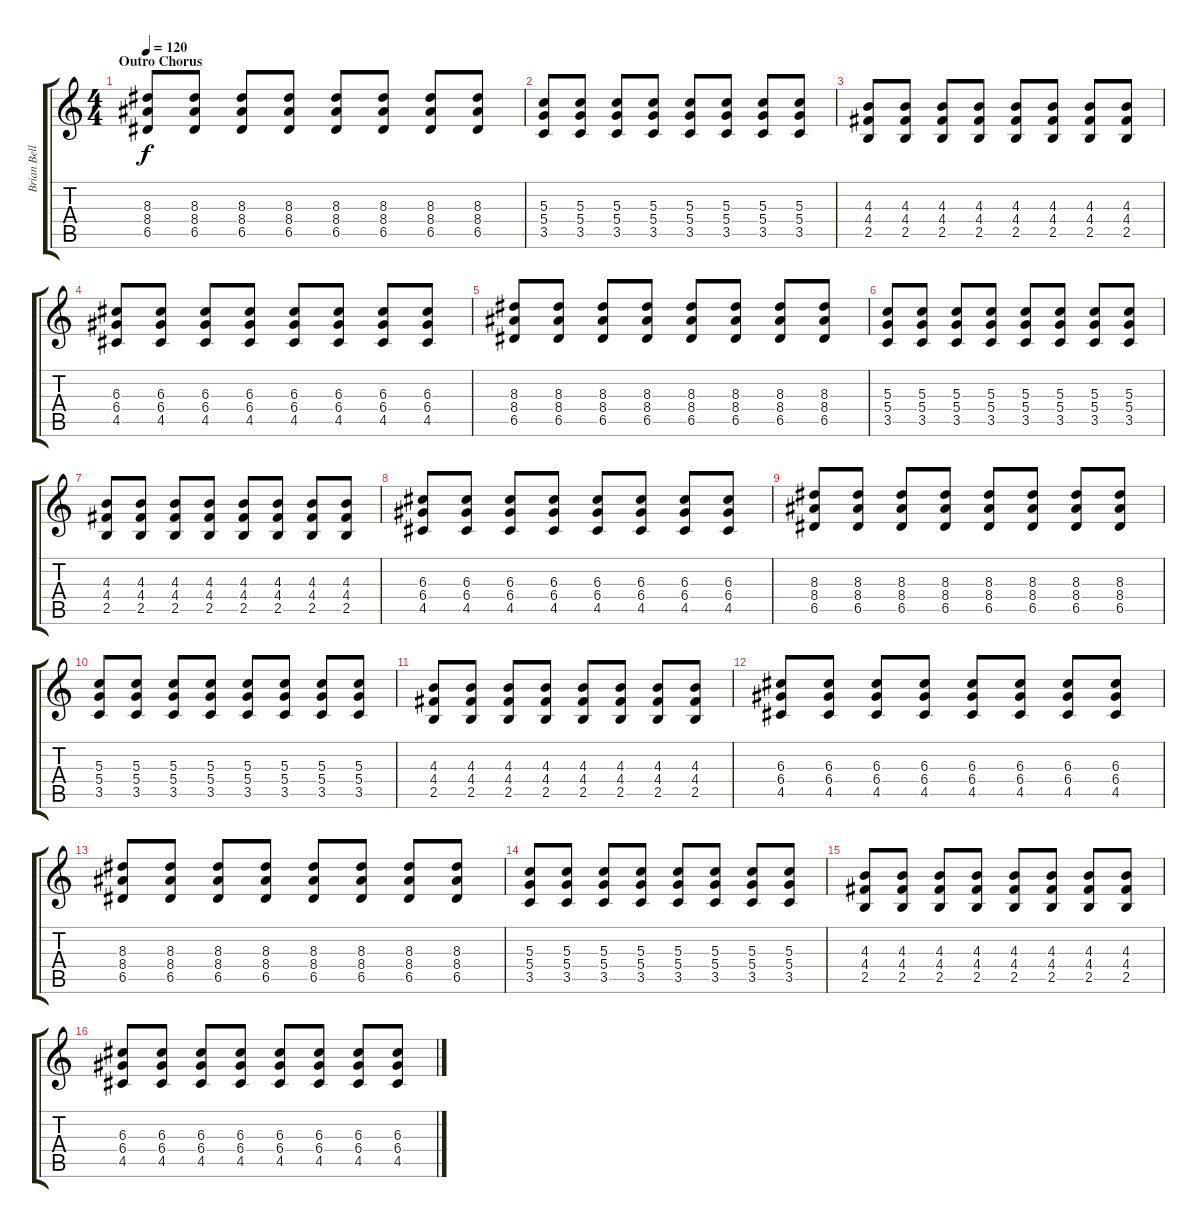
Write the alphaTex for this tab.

\track ("Brian Bell" "Brian Bell") {instrument overdrivenguitar}
\staff {score tabs}
\tuning (E4 B3 G3 D3 A2 E2) {hide}
\ts (4 4)
\section ("" "Outro Chorus")
\tempo 120
\clef g2
\ks c
(8.3 8.4 6.5).8{dy f} (8.3 8.4 6.5).8 (8.3 8.4 6.5).8 (8.3 8.4 6.5).8 (8.3 8.4 6.5).8 (8.3 8.4 6.5).8 (8.3 8.4 6.5).8 (8.3 8.4 6.5).8 |
(5.3 5.4 3.5).8 (5.3 5.4 3.5).8 (5.3 5.4 3.5).8 (5.3 5.4 3.5).8 (5.3 5.4 3.5).8 (5.3 5.4 3.5).8 (5.3 5.4 3.5).8 (5.3 5.4 3.5).8 |
(4.3 4.4 2.5).8 (4.3 4.4 2.5).8 (4.3 4.4 2.5).8 (4.3 4.4 2.5).8 (4.3 4.4 2.5).8 (4.3 4.4 2.5).8 (4.3 4.4 2.5).8 (4.3 4.4 2.5).8 |
(6.3 6.4 4.5).8 (6.3 6.4 4.5).8 (6.3 6.4 4.5).8 (6.3 6.4 4.5).8 (6.3 6.4 4.5).8 (6.3 6.4 4.5).8 (6.3 6.4 4.5).8 (6.3 6.4 4.5).8 |
(8.3 8.4 6.5).8 (8.3 8.4 6.5).8 (8.3 8.4 6.5).8 (8.3 8.4 6.5).8 (8.3 8.4 6.5).8 (8.3 8.4 6.5).8 (8.3 8.4 6.5).8 (8.3 8.4 6.5).8 |
(5.3 5.4 3.5).8 (5.3 5.4 3.5).8 (5.3 5.4 3.5).8 (5.3 5.4 3.5).8 (5.3 5.4 3.5).8 (5.3 5.4 3.5).8 (5.3 5.4 3.5).8 (5.3 5.4 3.5).8 |
(4.3 4.4 2.5).8 (4.3 4.4 2.5).8 (4.3 4.4 2.5).8 (4.3 4.4 2.5).8 (4.3 4.4 2.5).8 (4.3 4.4 2.5).8 (4.3 4.4 2.5).8 (4.3 4.4 2.5).8 |
(6.3 6.4 4.5).8 (6.3 6.4 4.5).8 (6.3 6.4 4.5).8 (6.3 6.4 4.5).8 (6.3 6.4 4.5).8 (6.3 6.4 4.5).8 (6.3 6.4 4.5).8 (6.3 6.4 4.5).8 |
(8.3 8.4 6.5).8 (8.3 8.4 6.5).8 (8.3 8.4 6.5).8 (8.3 8.4 6.5).8 (8.3 8.4 6.5).8 (8.3 8.4 6.5).8 (8.3 8.4 6.5).8 (8.3 8.4 6.5).8 |
(5.3 5.4 3.5).8 (5.3 5.4 3.5).8 (5.3 5.4 3.5).8 (5.3 5.4 3.5).8 (5.3 5.4 3.5).8 (5.3 5.4 3.5).8 (5.3 5.4 3.5).8 (5.3 5.4 3.5).8 |
(4.3 4.4 2.5).8 (4.3 4.4 2.5).8 (4.3 4.4 2.5).8 (4.3 4.4 2.5).8 (4.3 4.4 2.5).8 (4.3 4.4 2.5).8 (4.3 4.4 2.5).8 (4.3 4.4 2.5).8 |
(6.3 6.4 4.5).8 (6.3 6.4 4.5).8 (6.3 6.4 4.5).8 (6.3 6.4 4.5).8 (6.3 6.4 4.5).8 (6.3 6.4 4.5).8 (6.3 6.4 4.5).8 (6.3 6.4 4.5).8 |
(8.3 8.4 6.5).8 (8.3 8.4 6.5).8 (8.3 8.4 6.5).8 (8.3 8.4 6.5).8 (8.3 8.4 6.5).8 (8.3 8.4 6.5).8 (8.3 8.4 6.5).8 (8.3 8.4 6.5).8 |
(5.3 5.4 3.5).8 (5.3 5.4 3.5).8 (5.3 5.4 3.5).8 (5.3 5.4 3.5).8 (5.3 5.4 3.5).8 (5.3 5.4 3.5).8 (5.3 5.4 3.5).8 (5.3 5.4 3.5).8 |
(4.3 4.4 2.5).8 (4.3 4.4 2.5).8 (4.3 4.4 2.5).8 (4.3 4.4 2.5).8 (4.3 4.4 2.5).8 (4.3 4.4 2.5).8 (4.3 4.4 2.5).8 (4.3 4.4 2.5).8 |
(6.3 6.4 4.5).8 (6.3 6.4 4.5).8 (6.3 6.4 4.5).8 (6.3 6.4 4.5).8 (6.3 6.4 4.5).8 (6.3 6.4 4.5).8 (6.3 6.4 4.5).8 (6.3 6.4 4.5).8
